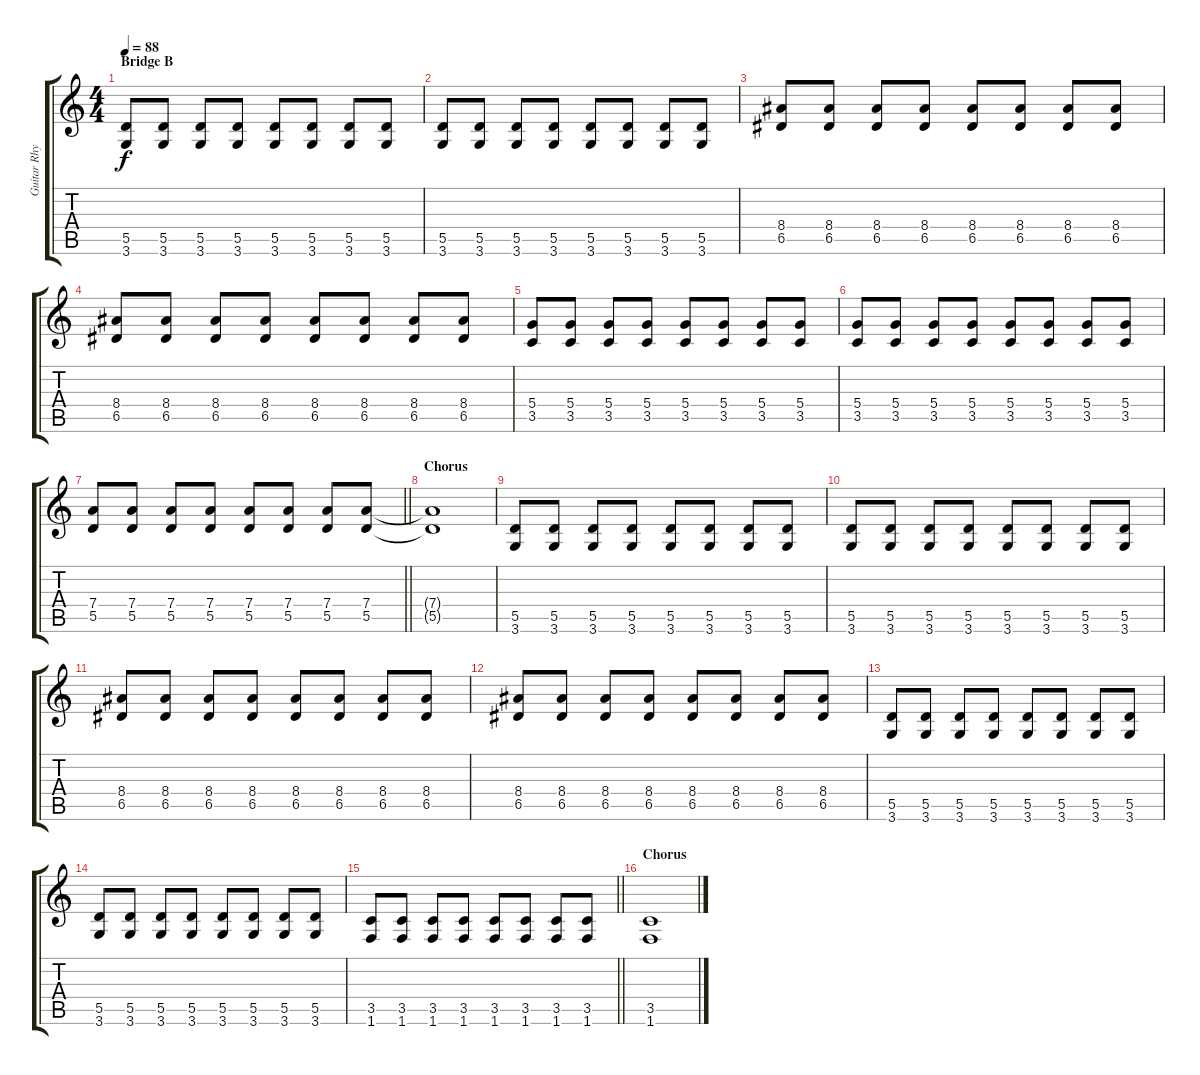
\track ("Guitar Rhythm" "Guitar Rhy") {instrument distortionguitar}
\staff {score tabs}
\tuning (E4 B3 G3 D3 A2 E2) {hide}
\ts (4 4)
\section ("" "Bridge B")
\tempo 88
\clef g2
\ks c
(5.5 3.6).8{dy f} (5.5 3.6).8 (5.5 3.6).8 (5.5 3.6).8 (5.5 3.6).8 (5.5 3.6).8 (5.5 3.6).8 (5.5 3.6).8 |
(5.5 3.6).8 (5.5 3.6).8 (5.5 3.6).8 (5.5 3.6).8 (5.5 3.6).8 (5.5 3.6).8 (5.5 3.6).8 (5.5 3.6).8 |
(8.4 6.5).8 (8.4 6.5).8 (8.4 6.5).8 (8.4 6.5).8 (8.4 6.5).8 (8.4 6.5).8 (8.4 6.5).8 (8.4 6.5).8 |
(8.4 6.5).8 (8.4 6.5).8 (8.4 6.5).8 (8.4 6.5).8 (8.4 6.5).8 (8.4 6.5).8 (8.4 6.5).8 (8.4 6.5).8 |
(5.4 3.5).8 (5.4 3.5).8 (5.4 3.5).8 (5.4 3.5).8 (5.4 3.5).8 (5.4 3.5).8 (5.4 3.5).8 (5.4 3.5).8 |
(5.4 3.5).8 (5.4 3.5).8 (5.4 3.5).8 (5.4 3.5).8 (5.4 3.5).8 (5.4 3.5).8 (5.4 3.5).8 (5.4 3.5).8 |
\barLineRight lightlight
(7.4 5.5).8 (7.4 5.5).8 (7.4 5.5).8 (7.4 5.5).8 (7.4 5.5).8 (7.4 5.5).8 (7.4 5.5).8 (7.4 5.5).8 |
\section ("" "Chorus")
(7.4{t} 5.5{t}).1 |
(5.5 3.6).8 (5.5 3.6).8 (5.5 3.6).8 (5.5 3.6).8 (5.5 3.6).8 (5.5 3.6).8 (5.5 3.6).8 (5.5 3.6).8 |
(5.5 3.6).8 (5.5 3.6).8 (5.5 3.6).8 (5.5 3.6).8 (5.5 3.6).8 (5.5 3.6).8 (5.5 3.6).8 (5.5 3.6).8 |
(8.4 6.5).8 (8.4 6.5).8 (8.4 6.5).8 (8.4 6.5).8 (8.4 6.5).8 (8.4 6.5).8 (8.4 6.5).8 (8.4 6.5).8 |
(8.4 6.5).8 (8.4 6.5).8 (8.4 6.5).8 (8.4 6.5).8 (8.4 6.5).8 (8.4 6.5).8 (8.4 6.5).8 (8.4 6.5).8 |
(5.5 3.6).8 (5.5 3.6).8 (5.5 3.6).8 (5.5 3.6).8 (5.5 3.6).8 (5.5 3.6).8 (5.5 3.6).8 (5.5 3.6).8 |
(5.5 3.6).8 (5.5 3.6).8 (5.5 3.6).8 (5.5 3.6).8 (5.5 3.6).8 (5.5 3.6).8 (5.5 3.6).8 (5.5 3.6).8 |
\barLineRight lightlight
(3.5 1.6).8 (3.5 1.6).8 (3.5 1.6).8 (3.5 1.6).8 (3.5 1.6).8 (3.5 1.6).8 (3.5 1.6).8 (3.5 1.6).8 |
\section ("" "Chorus")
(3.5 1.6).1
